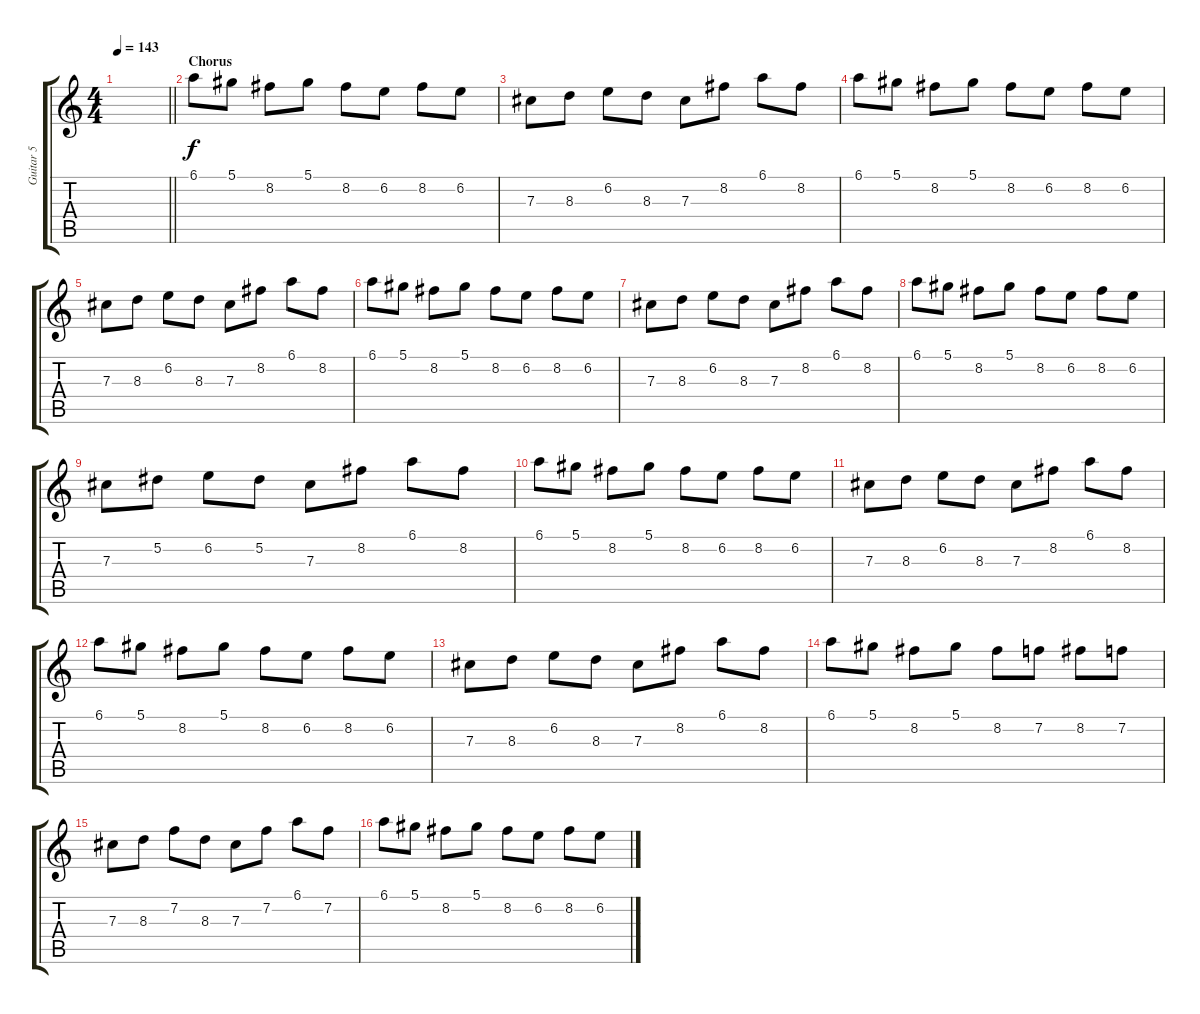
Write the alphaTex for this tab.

\track ("Guitar 5" "Guitar 5") {instrument electricguitarmuted}
\staff {score tabs}
\tuning (Eb4 Bb3 Gb3 Db3 Ab2 Db2) {hide}
\ts (4 4)
\tempo 143
\clef g2
\barLineRight lightlight
\ks c
|
\section ("" "Chorus")
6.1.8{volume 8 instrument overdrivenguitar} 5.1.8 8.2.8 5.1.8 8.2.8 6.2.8 8.2.8 6.2.8 |
7.3.8 8.3.8 6.2.8 8.3.8 7.3.8 8.2.8 6.1.8 8.2.8 |
6.1.8 5.1.8 8.2.8 5.1.8 8.2.8 6.2.8 8.2.8 6.2.8 |
7.3.8 8.3.8 6.2.8 8.3.8 7.3.8 8.2.8 6.1.8 8.2.8 |
6.1.8 5.1.8 8.2.8 5.1.8 8.2.8 6.2.8 8.2.8 6.2.8 |
7.3.8 8.3.8 6.2.8 8.3.8 7.3.8 8.2.8 6.1.8 8.2.8 |
6.1.8 5.1.8 8.2.8 5.1.8 8.2.8 6.2.8 8.2.8 6.2.8 |
7.3.8 5.2.8 6.2.8 5.2.8 7.3.8 8.2.8 6.1.8 8.2.8 |
6.1.8 5.1.8 8.2.8 5.1.8 8.2.8 6.2.8 8.2.8 6.2.8 |
7.3.8 8.3.8 6.2.8 8.3.8 7.3.8 8.2.8 6.1.8 8.2.8 |
6.1.8 5.1.8 8.2.8 5.1.8 8.2.8 6.2.8 8.2.8 6.2.8 |
7.3.8 8.3.8 6.2.8 8.3.8 7.3.8 8.2.8 6.1.8 8.2.8 |
6.1.8 5.1.8 8.2.8 5.1.8 8.2.8 7.2.8 8.2.8 7.2.8 |
7.3.8 8.3.8 7.2.8 8.3.8 7.3.8 7.2.8 6.1.8 7.2.8 |
6.1.8 5.1.8 8.2.8 5.1.8 8.2.8 6.2.8 8.2.8 6.2.8
